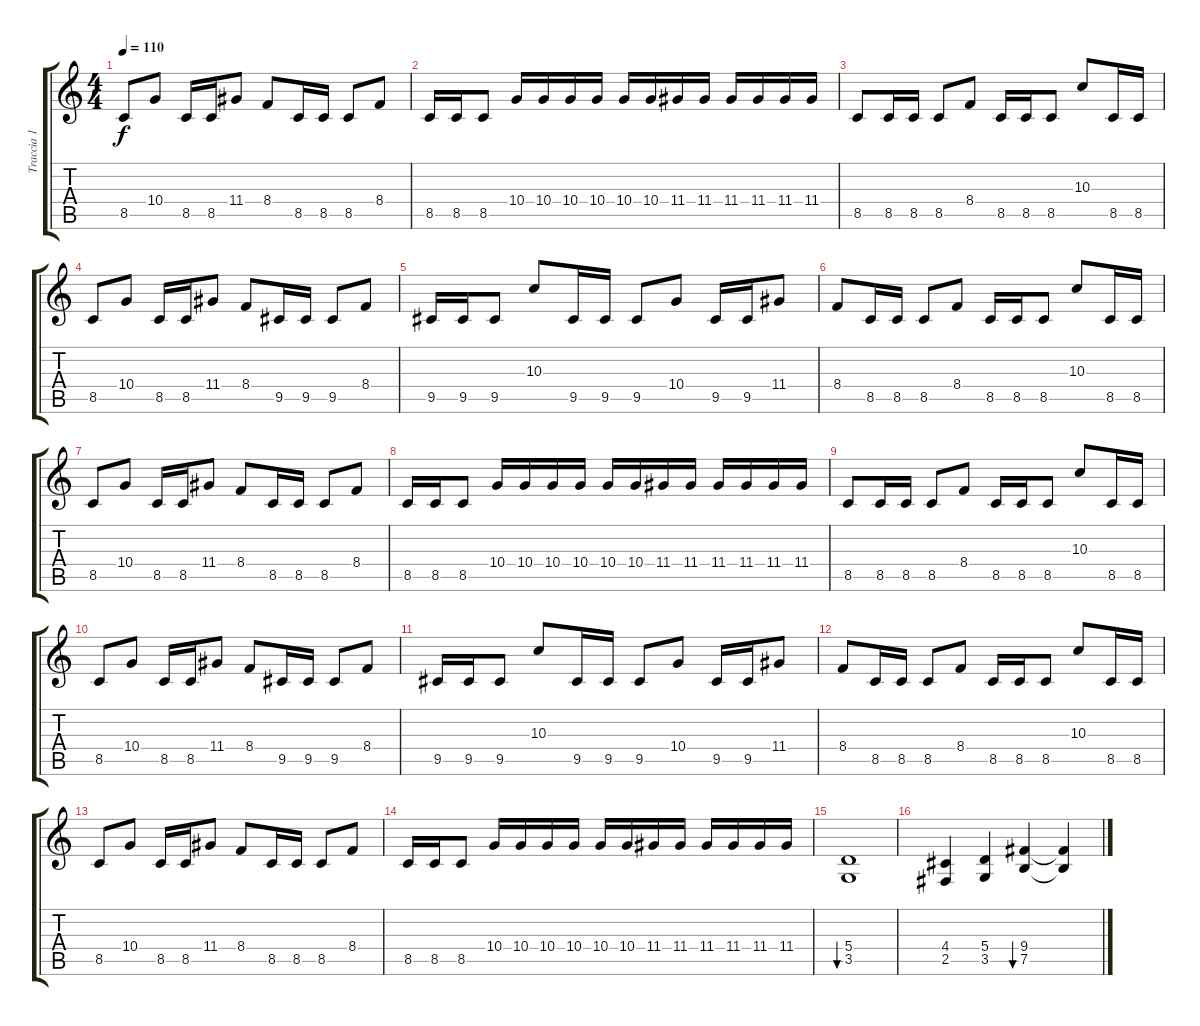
\track ("Traccia 1" "Traccia 1") {instrument distortionguitar}
\staff {score tabs}
\tuning (B3 Gb3 D3 A2 E2 B1) {hide}
\ts (4 4)
\tempo 110
\clef g2
\ks c
8.5.8{dy f} 10.4.8 8.5.16 8.5.16 11.4.8 8.4.8 8.5.16 8.5.16 8.5.8 8.4.8 |
8.5.16 8.5.16 8.5.8 10.4.16 10.4.16 10.4.16 10.4.16 10.4.16 10.4.16 11.4.16 11.4.16 11.4.16 11.4.16 11.4.16 11.4.16 |
8.5.8 8.5.16 8.5.16 8.5.8 8.4.8 8.5.16 8.5.16 8.5.8 10.3.8 8.5.16 8.5.16 |
8.5.8 10.4.8 8.5.16 8.5.16 11.4.8 8.4.8 9.5.16 9.5.16 9.5.8 8.4.8 |
9.5.16 9.5.16 9.5.8 10.3.8 9.5.16 9.5.16 9.5.8 10.4.8 9.5.16 9.5.16 11.4.8 |
8.4.8 8.5.16 8.5.16 8.5.8 8.4.8 8.5.16 8.5.16 8.5.8 10.3.8 8.5.16 8.5.16 |
8.5.8 10.4.8 8.5.16 8.5.16 11.4.8 8.4.8 8.5.16 8.5.16 8.5.8 8.4.8 |
8.5.16 8.5.16 8.5.8 10.4.16 10.4.16 10.4.16 10.4.16 10.4.16 10.4.16 11.4.16 11.4.16 11.4.16 11.4.16 11.4.16 11.4.16 |
8.5.8 8.5.16 8.5.16 8.5.8 8.4.8 8.5.16 8.5.16 8.5.8 10.3.8 8.5.16 8.5.16 |
8.5.8 10.4.8 8.5.16 8.5.16 11.4.8 8.4.8 9.5.16 9.5.16 9.5.8 8.4.8 |
9.5.16 9.5.16 9.5.8 10.3.8 9.5.16 9.5.16 9.5.8 10.4.8 9.5.16 9.5.16 11.4.8 |
8.4.8 8.5.16 8.5.16 8.5.8 8.4.8 8.5.16 8.5.16 8.5.8 10.3.8 8.5.16 8.5.16 |
8.5.8 10.4.8 8.5.16 8.5.16 11.4.8 8.4.8 8.5.16 8.5.16 8.5.8 8.4.8 |
8.5.16 8.5.16 8.5.8 10.4.16 10.4.16 10.4.16 10.4.16 10.4.16 10.4.16 11.4.16 11.4.16 11.4.16 11.4.16 11.4.16 11.4.16 |
(5.4 3.5).1{bu 480} |
(4.4 2.5).4 (5.4 3.5).4 (9.4 7.5).4{bu 480} (9.4{t} 7.5{t}).4
